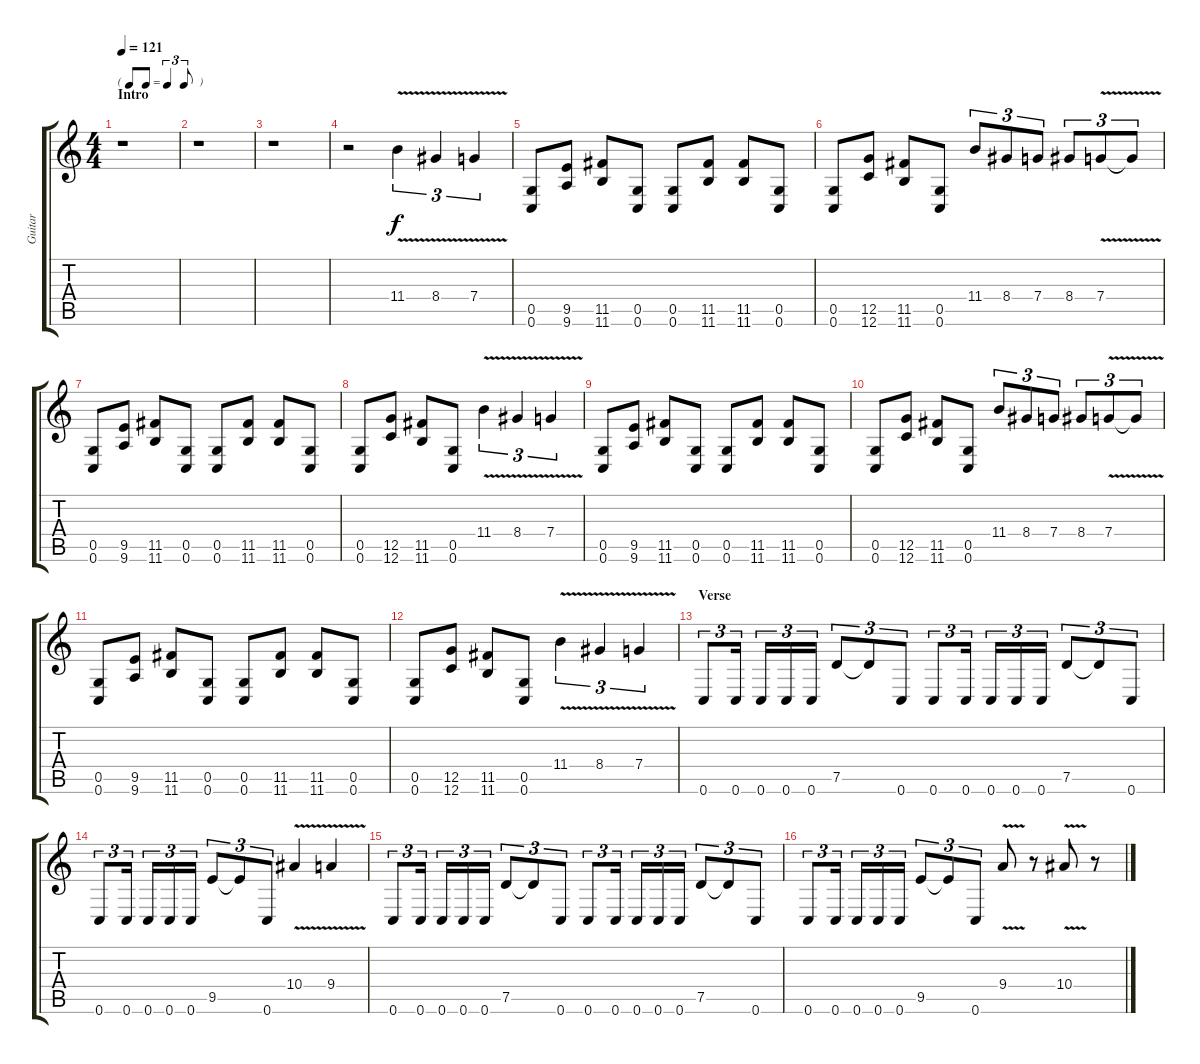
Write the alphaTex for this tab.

\track ("Guitar" "Guitar") {instrument distortionguitar}
\staff {score tabs}
\tuning (D4 A3 F3 C3 G2 C2) {hide}
\ts (4 4)
\tf triplet8th
\section ("" "Intro")
\tempo 121
\clef g2
\ks c
r.1{dy f instrument distortionguitar} |
r.1 |
r.1 |
r.2 11.4{v}.4{tu (3 2)} 8.4{v}.4{tu (3 2)} 7.4{v}.4{tu (3 2)} |
(0.5 0.6).8 (9.5 9.6).8 (11.5 11.6).8 (0.5 0.6).8 (0.5 0.6).8 (11.5 11.6).8 (11.5 11.6).8 (0.5 0.6).8 |
(0.5 0.6).8 (12.5 12.6).8 (11.5 11.6).8 (0.5 0.6).8 11.4.8{tu (3 2)} 8.4.8{tu (3 2)} 7.4.8{tu (3 2)} 8.4.8{tu (3 2)} 7.4{v}.8{tu (3 2)} 7.4{t}.8{tu (3 2)} |
(0.5 0.6).8 (9.5 9.6).8 (11.5 11.6).8 (0.5 0.6).8 (0.5 0.6).8 (11.5 11.6).8 (11.5 11.6).8 (0.5 0.6).8 |
(0.5 0.6).8 (12.5 12.6).8 (11.5 11.6).8 (0.5 0.6).8 11.4{v}.4{tu (3 2)} 8.4{v}.4{tu (3 2)} 7.4{v}.4{tu (3 2)} |
(0.5 0.6).8 (9.5 9.6).8 (11.5 11.6).8 (0.5 0.6).8 (0.5 0.6).8 (11.5 11.6).8 (11.5 11.6).8 (0.5 0.6).8 |
(0.5 0.6).8 (12.5 12.6).8 (11.5 11.6).8 (0.5 0.6).8 11.4.8{tu (3 2)} 8.4.8{tu (3 2)} 7.4.8{tu (3 2)} 8.4.8{tu (3 2)} 7.4{v}.8{tu (3 2)} 7.4{t}.8{tu (3 2)} |
(0.5 0.6).8 (9.5 9.6).8 (11.5 11.6).8 (0.5 0.6).8 (0.5 0.6).8 (11.5 11.6).8 (11.5 11.6).8 (0.5 0.6).8 |
(0.5 0.6).8 (12.5 12.6).8 (11.5 11.6).8 (0.5 0.6).8 11.4{v}.4{tu (3 2)} 8.4{v}.4{tu (3 2)} 7.4{v}.4{tu (3 2)} |
\section ("" "Verse")
0.6.8{tu (3 2)} 0.6.16{tu (3 2)} 0.6.16{tu (3 2)} 0.6.16{tu (3 2)} 0.6.16{tu (3 2)} 7.5.8{tu (3 2)} 7.5{t}.8{tu (3 2)} 0.6.8{tu (3 2)} 0.6.8{tu (3 2)} 0.6.16{tu (3 2)} 0.6.16{tu (3 2)} 0.6.16{tu (3 2)} 0.6.16{tu (3 2)} 7.5.8{tu (3 2)} 7.5{t}.8{tu (3 2)} 0.6.8{tu (3 2)} |
0.6.8{tu (3 2)} 0.6.16{tu (3 2)} 0.6.16{tu (3 2)} 0.6.16{tu (3 2)} 0.6.16{tu (3 2)} 9.5.8{tu (3 2)} 9.5{t}.8{tu (3 2)} 0.6.8{tu (3 2)} 10.4{v}.4 9.4{v}.4 |
0.6.8{tu (3 2)} 0.6.16{tu (3 2)} 0.6.16{tu (3 2)} 0.6.16{tu (3 2)} 0.6.16{tu (3 2)} 7.5.8{tu (3 2)} 7.5{t}.8{tu (3 2)} 0.6.8{tu (3 2)} 0.6.8{tu (3 2)} 0.6.16{tu (3 2)} 0.6.16{tu (3 2)} 0.6.16{tu (3 2)} 0.6.16{tu (3 2)} 7.5.8{tu (3 2)} 7.5{t}.8{tu (3 2)} 0.6.8{tu (3 2)} |
0.6.8{tu (3 2)} 0.6.16{tu (3 2)} 0.6.16{tu (3 2)} 0.6.16{tu (3 2)} 0.6.16{tu (3 2)} 9.5.8{tu (3 2)} 9.5{t}.8{tu (3 2)} 0.6.8{tu (3 2)} 9.4{v}.8 r.8 10.4{v}.8 r.8
